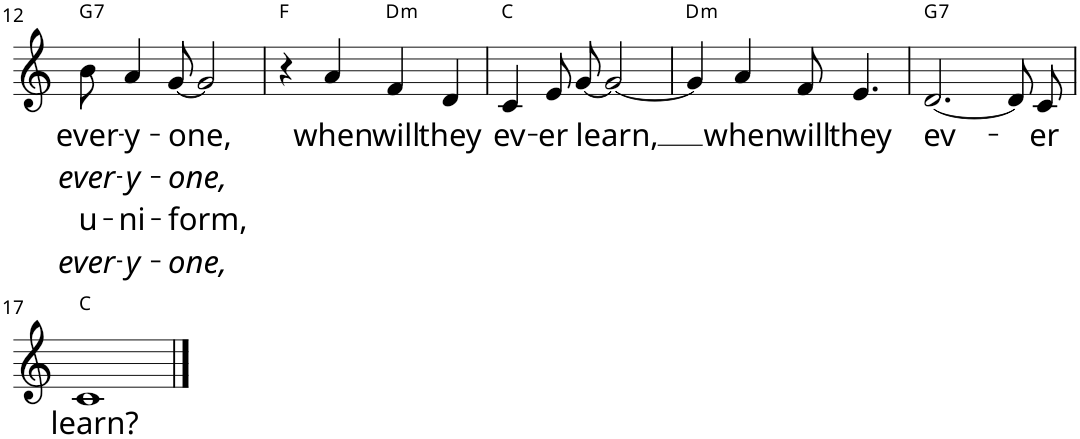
**kern	**text	**text	**text	**text	**harte
*part1	*part1	*part1	*part1	*part1	*part1
*staff1	*staff1	*staff1	*staff1	*staff1	*
*I"P1	*	*	*	*	*
!!LO:PB:g=z
*clefG2	*	*	*	*	*
*k[]	*	*	*	*	*
*M4/4	*	*	*	*	*
=12	=12	=12	=12	=12	=12
!	!LO:LY:b	!LO:LY:b	!LO:LY:b	!LO:LY:b	!LO:H:kt=7
8b\	ever-	ever-	u-	ever-	G:7
!	!LO:LY:b	!LO:LY:b	!LO:LY:b	!LO:LY:b	!
4a/	-y-	-y-	-ni-	-y-	.
!	!LO:LY:b	!LO:LY:b	!LO:LY:b	!LO:LY:b	!
[8g/	-one,	-one,	-form,	-one,	.
2g/]	.	.	.	.	.
=13	=13	=13	=13	=13	=13
4r	.	.	.	.	F:maj
!	!LO:LY:b	!	!	!	!
4a/	when	.	.	.	.
!	!LO:LY:b	!	!	!	!LO:H:kt=m
4f/	will	.	.	.	D:min
!	!LO:LY:b	!	!	!	!
4d/	they	.	.	.	.
=14	=14	=14	=14	=14	=14
!	!LO:LY:b	!	!	!	!
4c/	ev-	.	.	.	C:maj
!	!LO:LY:b	!	!	!	!
8e/L	-er	.	.	.	.
!	!LO:LY:b	!	!	!	!
[8g/J	learn,	.	.	.	.
2g/_	.	.	.	.	.
=15	=15	=15	=15	=15	=15
!	!	!	!	!	!LO:H:kt=m
4g/]	.	.	.	.	D:min
!	!LO:LY:b	!	!	!	!
4a/	when	.	.	.	.
!	!LO:LY:b	!	!	!	!
8f/	will	.	.	.	.
!	!LO:LY:b	!	!	!	!
4.e/	they	.	.	.	.
=16	=16	=16	=16	=16	=16
!	!LO:LY:b	!	!	!	!LO:H:kt=7
[2.d/	ev-	.	.	.	G:7
8d/L]	.	.	.	.	.
!	!LO:LY:b	!	!	!	!
8c/J	-er	.	.	.	.
!!LO:LB:g=z
=17	=17	=17	=17	=17	=17
!	!LO:LY:b	!	!	!	!
1c	learn?	.	.	.	C:maj
==	==	==	==	==	==
*-	*-	*-	*-	*-	*-
